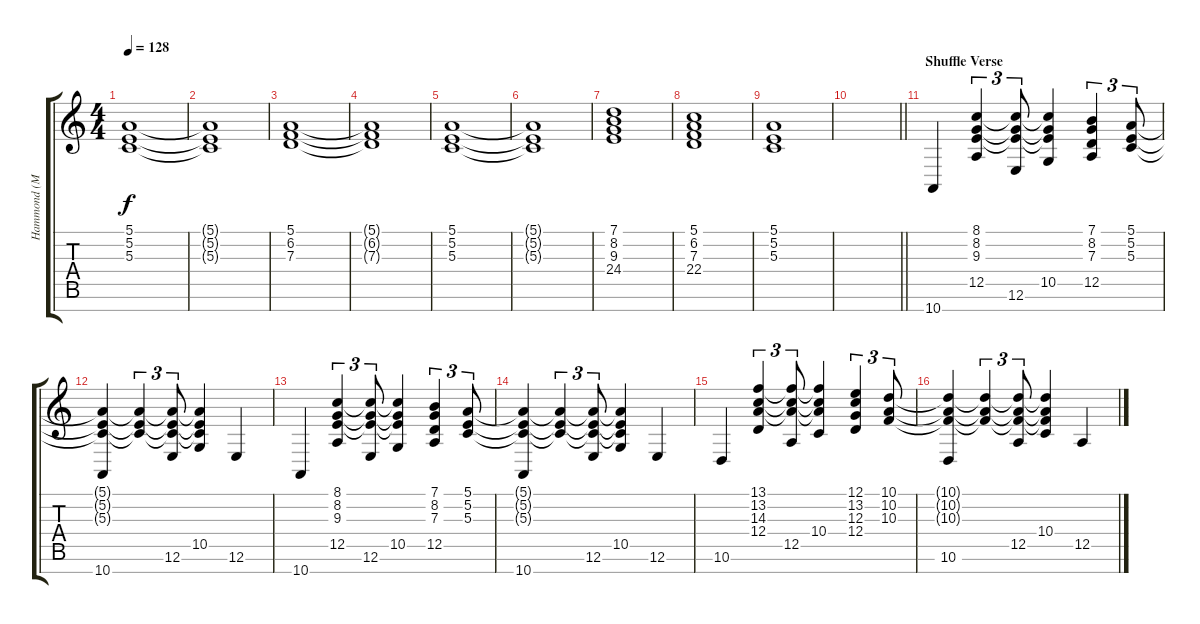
\track ("Hammond (Mick)" "Hammond (M") {instrument drawbarorgan}
\staff {score tabs}
\tuning (E4 B3 G3 D3 A2 E2 B1) {hide}
\ts (4 4)
\tempo 128
\clef g2
\ks c
(5.1{t} 5.2{t} 5.3{t}).1{dy f} |
(5.1{t} 5.2{t} 5.3{t}).1 |
(5.1 6.2 7.3).1 |
(5.1{t} 6.2{t} 7.3{t}).1 |
(5.1 5.2 5.3).1 |
(5.1{t} 5.2{t} 5.3{t}).1 |
(7.1 8.2 9.3 24.4).1 |
(5.1 6.2 7.3 22.4).1 |
(5.1 5.2 5.3).1 |
\barLineRight lightlight
|
\section ("" "Shuffle Verse")
10.7.4 (8.1 8.2 9.3 12.5).4{tu (3 2)} (8.1{t} 8.2{t} 9.3{t} 12.6).8{tu (3 2)} (8.1{t} 8.2{t} 9.3{t} 10.5).4 (7.1 8.2 7.3 12.5).4{tu (3 2)} (5.1 5.2 5.3).8{tu (3 2)} |
(5.1{t} 5.2{t} 5.3{t} 10.7).4 (5.1{t} 5.2{t} 5.3{t}).4{tu (3 2)} (5.1{t} 5.2{t} 5.3{t} 12.6).8{tu (3 2)} (5.1{t} 5.2{t} 5.3{t} 10.5).4 12.6.4 |
10.7.4 (8.1 8.2 9.3 12.5).4{tu (3 2)} (8.1{t} 8.2{t} 9.3{t} 12.6).8{tu (3 2)} (8.1{t} 8.2{t} 9.3{t} 10.5).4 (7.1 8.2 7.3 12.5).4{tu (3 2)} (5.1 5.2 5.3).8{tu (3 2)} |
(5.1{t} 5.2{t} 5.3{t} 10.7).4 (5.1{t} 5.2{t} 5.3{t}).4{tu (3 2)} (5.1{t} 5.2{t} 5.3{t} 12.6).8{tu (3 2)} (5.1{t} 5.2{t} 5.3{t} 10.5).4 12.6.4 |
10.6.4 (13.1 13.2 14.3 12.4).4{tu (3 2)} (13.1{t} 13.2{t} 14.3{t} 12.5).8{tu (3 2)} (13.1{t} 13.2{t} 14.3{t} 10.4).4 (12.1 13.2 12.3 12.4).4{tu (3 2)} (10.1 10.2 10.3).8{tu (3 2)} |
(10.1{t} 10.2{t} 10.3{t} 10.6).4 (10.1{t} 10.2{t} 10.3{t}).4{tu (3 2)} (10.1{t} 10.2{t} 10.3{t} 12.5).8{tu (3 2)} (10.1{t} 10.2{t} 10.3{t} 10.4).4 12.5.4
